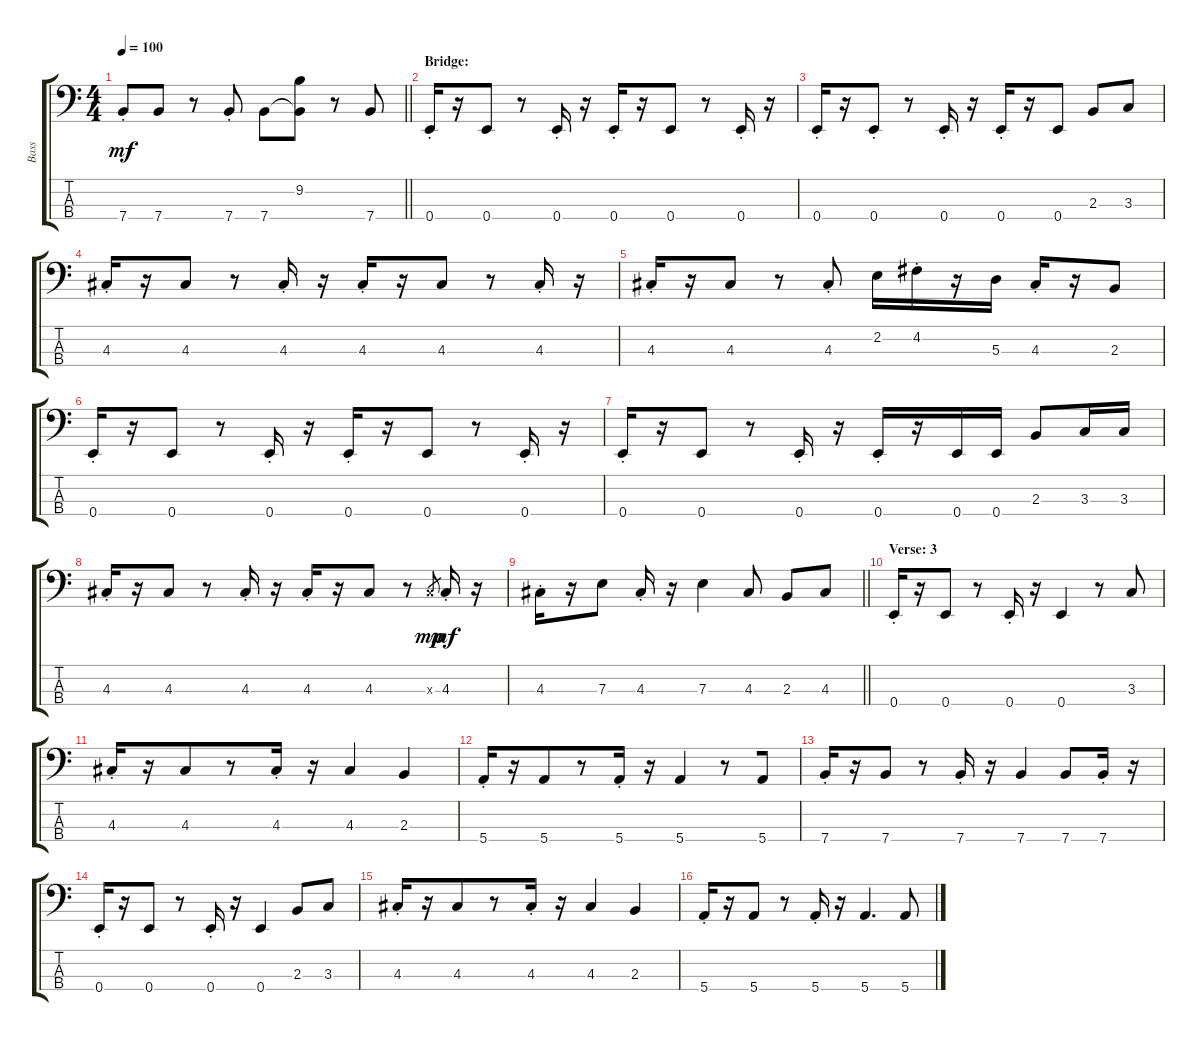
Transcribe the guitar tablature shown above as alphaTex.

\track ("Bass" "Bass") {instrument electricbassfinger}
\staff {score tabs}
\tuning (G2 D2 A1 E1) {hide}
\ts (4 4)
\tempo 100
\clef f4
\barLineRight lightlight
\ks c
7.4{st}.8{dy mf} 7.4.8 r.8 7.4{st}.8 7.4.8 (9.2 7.4{t}).8 r.8 7.4.8 |
\section ("" "Bridge:")
0.4{st}.16 r.16 0.4.8 r.8 0.4{st}.16 r.16 0.4{st}.16 r.16 0.4.8 r.8 0.4{st}.16 r.16 |
0.4{st}.16 r.16 0.4{st}.8 r.8 0.4{st}.16 r.16 0.4{st}.16 r.16 0.4.8 2.3.8 3.3.8 |
4.3{st}.16 r.16 4.3.8 r.8 4.3{st}.16 r.16 4.3{st}.16 r.16 4.3.8 r.8 4.3{st}.16 r.16 |
4.3{st}.16 r.16 4.3.8 r.8 4.3{st}.8 2.2.16 4.2{st}.16 r.16 5.3.16 4.3{st}.16 r.16 2.3.8 |
0.4{st}.16 r.16 0.4.8 r.8 0.4{st}.16 r.16 0.4{st}.16 r.16 0.4.8 r.8 0.4{st}.16 r.16 |
0.4{st}.16 r.16 0.4.8 r.8 0.4{st}.16 r.16 0.4{st}.16 r.16 0.4.16 0.4.16 2.3.8 3.3.16 3.3.16 |
4.3{st}.16 r.16 4.3.8 r.8 4.3{st}.16 r.16 4.3{st}.16 r.16 4.3.8 r.8 4.3{x}.8{gr dy mp} 4.3{st}.16{dy mf} r.16 |
\barLineRight lightlight
4.3{st}.16 r.16 7.3.8 4.3{st}.16 r.16 7.3.4 4.3.8 2.3.8 4.3.8 |
\section ("" "Verse: 3")
0.4{st}.16 r.16 0.4.8 r.8 0.4{st}.16 r.16 0.4.4 r.8 3.3.8 |
4.3{st}.16 r.16 4.3.8{beam merge} r.8 4.3{st}.16 r.16 4.3.4 2.3.4 |
5.4{st}.16 r.16 5.4.8{beam merge} r.8 5.4{st}.16 r.16 5.4.4{beam merge} r.8 5.4.8 |
7.4{st}.16 r.16 7.4.8 r.8 7.4{st}.16 r.16 7.4.4 7.4.8 7.4{st}.16 r.16 |
0.4{st}.16 r.16 0.4.8 r.8 0.4{st}.16 r.16 0.4.4 2.3.8 3.3.8 |
4.3{st}.16 r.16 4.3.8{beam merge} r.8 4.3{st}.16 r.16 4.3.4 2.3.4 |
5.4{st}.16 r.16 5.4.8 r.8 5.4{st}.16 r.16 5.4.4{d} 5.4.8
